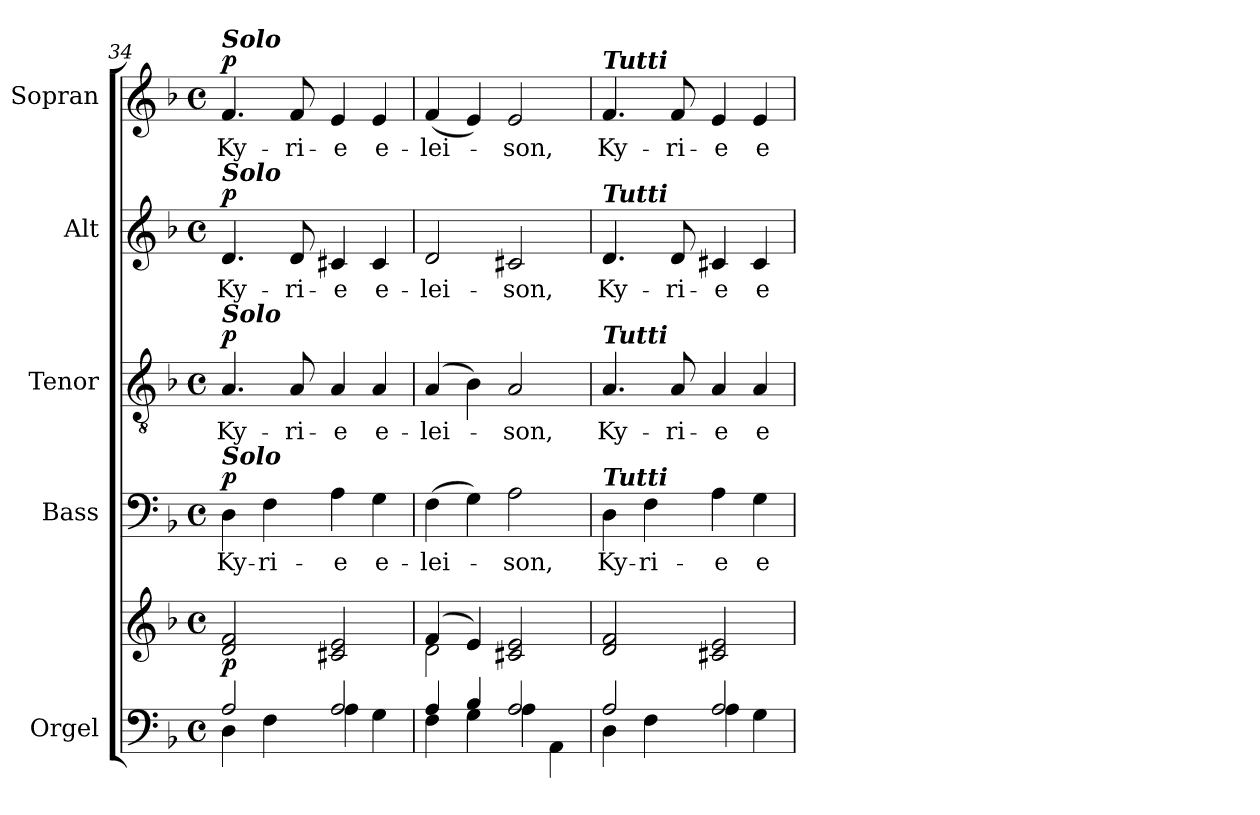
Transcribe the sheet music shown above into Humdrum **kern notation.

**kern	**kern	**dynam	**kern	**text	**dynam	**kern	**text	**dynam	**kern	**text	**dynam	**kern	**text	**dynam
*part5	*part5	*part5	*part4	*part4	*part4	*part3	*part3	*part3	*part2	*part2	*part2	*part1	*part1	*part1
*staff6	*staff5	*staff5/6	*staff4	*staff4	*staff4	*staff3	*staff3	*staff3	*staff2	*staff2	*staff2	*staff1	*staff1	*staff1
*I"Orgel	*	*	*I"Bass	*	*	*I"Tenor	*	*	*I"Alt	*	*	*I"Sopran	*	*
*I'Org.	*	*	*I'B.	*	*	*I'T.	*	*	*I'A.	*	*	*I'S.	*	*
!!LO:LB:g=z
*clefF4	*clefG2	*	*clefF4	*	*	*clefGv2	*	*	*clefG2	*	*	*clefG2	*	*
*k[b-]	*k[b-]	*	*k[b-]	*	*	*k[b-]	*	*	*k[b-]	*	*	*k[b-]	*	*
*F:	*F:	*	*F:	*	*	*F:	*	*	*F:	*	*	*F:	*	*
*M4/4	*M4/4	*	*M4/4	*	*	*M4/4	*	*	*M4/4	*	*	*M4/4	*	*
*met(c)	*met(c)	*	*met(c)	*	*	*met(c)	*	*	*met(c)	*	*	*met(c)	*	*
=34	=34	=34	=34	=34	=34	=34	=34	=34	=34	=34	=34	=34	=34	=34
*^	*	*	*	*	*	*	*	*	*	*	*	*	*	*
!	!	!	!	!	!	!	!	!	!	!	!	!	!LO:TX:a:Bi:t=Solo	!	!
!	!	!	!	!	!	!	!	!	!	!LO:TX:a:Bi:t=Solo	!	!	!	!	!
!	!	!	!	!	!	!	!LO:TX:a:Bi:t=Solo	!	!	!	!	!	!	!	!
!	!	!	!	!LO:TX:a:Bi:t=Solo	!	!	!	!	!	!	!	!	!	!	!
!	!	!	!LO:DY:b	!	!	!LO:DY:b	!	!	!LO:DY:b	!	!	!LO:DY:b	!	!	!LO:DY:b
2A/	4D\	2d/ 2f/	p	4D\	Ky-	p	4.A/	Ky-	p	4.d/	Ky-	p	4.f/	Ky-	p
.	4F\	.	.	4F\	-ri-	.	.	.	.	.	.	.	.	.	.
.	.	.	.	.	.	.	8A/	-ri-	.	8d/	-ri-	.	8f/	-ri-	.
2A/	4A\	2c#X/ 2e/	.	4A\	-e	.	4A/	-e	.	4c#X/	-e	.	4e/	-e	.
.	4G\	.	.	4G\	e-	.	4A/	e-	.	4c#/	e-	.	4e/	e-	.
=35	=35	=35	=35	=35	=35	=35	=35	=35	=35	=35	=35	=35	=35	=35	=35
*	*	*^	*	*	*	*	*	*	*	*	*	*	*	*	*
4A/	4F\	(4f/	2d\	.	(4F\	-lei-	.	(4A/	-lei-	.	2d/	-lei-	.	(4f/	-lei-	.
4B-/	4G\	4e/)	.	.	4G\)	.	.	4B-\)	.	.	.	.	.	4e/)	.	.
2A/	4A\	2c#X/ 2e/	2ryy	.	2A\	-son,	.	2A/	-son,	.	2c#X/	-son,	.	2e/	-son,	.
.	4AA\	.	.	.	.	.	.	.	.	.	.	.	.	.	.	.
*	*	*v	*v	*	*	*	*	*	*	*	*	*	*	*	*	*
=36	=36	=36	=36	=36	=36	=36	=36	=36	=36	=36	=36	=36	=36	=36	=36
!	!	!	!	!	!	!	!	!	!	!	!	!	!LO:TX:a:Bi:t=Tutti	!	!
!	!	!	!	!	!	!	!	!	!	!LO:TX:a:Bi:t=Tutti	!	!	!	!	!
!	!	!	!	!	!	!	!LO:TX:a:Bi:t=Tutti	!	!	!	!	!	!	!	!
!	!	!	!	!LO:TX:a:Bi:t=Tutti	!	!	!	!	!	!	!	!	!	!	!
2A/	4D\	2d/ 2f/	.	4D\	Ky-	.	4.A/	Ky-	.	4.d/	Ky-	.	4.f/	Ky-	.
.	4F\	.	.	4F\	-ri-	.	.	.	.	.	.	.	.	.	.
.	.	.	.	.	.	.	8A/	-ri-	.	8d/	-ri-	.	8f/	-ri-	.
2A/	4A\	2c#X/ 2e/	.	4A\	-e	.	4A/	-e	.	4c#X/	-e	.	4e/	-e	.
.	4G\	.	.	4G\	e-	.	4A/	e-	.	4c#/	e-	.	4e/	e-	.
*v	*v	*	*	*	*	*	*	*	*	*	*	*	*	*	*
=	=	=	=	=	=	=	=	=	=	=	=	=	=	=
*-	*-	*-	*-	*-	*-	*-	*-	*-	*-	*-	*-	*-	*-	*-
